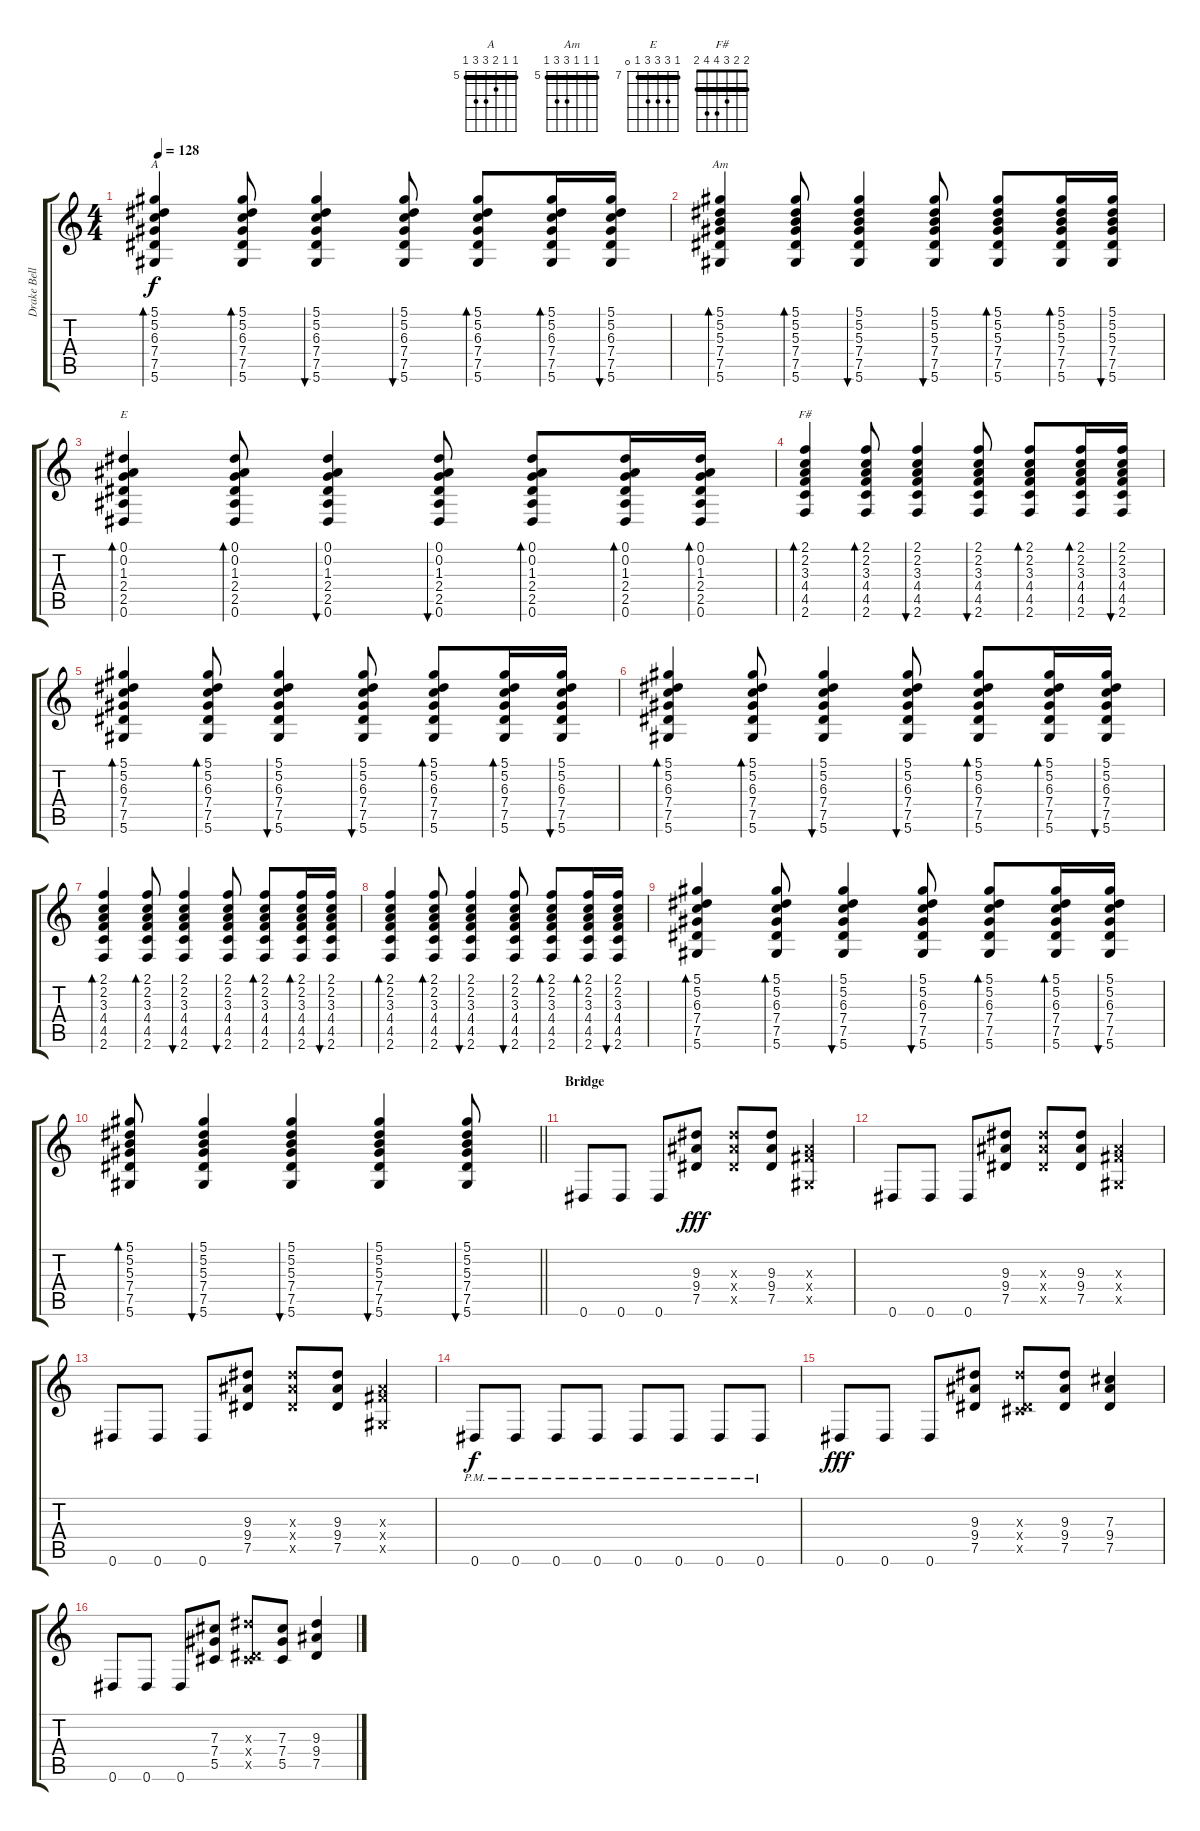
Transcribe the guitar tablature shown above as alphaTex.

\track ("Drake Bell" "Drake Bell") {instrument overdrivenguitar}
\staff {score tabs}
\tuning (Eb4 Bb3 Gb3 Db3 Ab2 Eb2) {hide}
\chord ("A" 5 5 6 7 7 5) {firstfret 5 barre 5}
\chord ("Am" 5 5 5 7 7 5) {firstfret 5 barre 5}
\chord ("E" 0 0 1 2 2 0)
\chord ("F#" 2 2 3 4 4 2) {barre 2}
\chord ("E" 7 9 9 9 7 0) {firstfret 7 barre 7}
\ts (4 4)
\tempo 128
\clef g2
\ks c
(5.1 5.2 6.3 7.4 7.5 5.6).4{bd 60 ch "A" dy f} (5.1 5.2 6.3 7.4 7.5 5.6).8{bd 60} (5.1 5.2 6.3 7.4 7.5 5.6).4{bu 60} (5.1 5.2 6.3 7.4 7.5 5.6).8{bu 60} (5.1 5.2 6.3 7.4 7.5 5.6).8{bd 60} (5.1 5.2 6.3 7.4 7.5 5.6).16{bd 60} (5.1 5.2 6.3 7.4 7.5 5.6).16{bu 60} |
(5.1 5.2 5.3 7.4 7.5 5.6).4{bd 60 ch "Am"} (5.1 5.2 5.3 7.4 7.5 5.6).8{bd 60} (5.1 5.2 5.3 7.4 7.5 5.6).4{bu 60} (5.1 5.2 5.3 7.4 7.5 5.6).8{bu 60} (5.1 5.2 5.3 7.4 7.5 5.6).8{bd 60} (5.1 5.2 5.3 7.4 7.5 5.6).16{bd 60} (5.1 5.2 5.3 7.4 7.5 5.6).16{bu 60} |
(0.1 0.2 1.3 2.4 2.5 0.6).4{bd 60 ch "E"} (0.1 0.2 1.3 2.4 2.5 0.6).8{bd 60} (0.1 0.2 1.3 2.4 2.5 0.6).4{bu 60} (0.1 0.2 1.3 2.4 2.5 0.6).8{bu 60} (0.1 0.2 1.3 2.4 2.5 0.6).8{bd 60} (0.1 0.2 1.3 2.4 2.5 0.6).16{bd 60} (0.1 0.2 1.3 2.4 2.5 0.6).16{bd 60} |
(2.1 2.2 3.3 4.4 4.5 2.6).4{bd 60 ch "F#"} (2.1 2.2 3.3 4.4 4.5 2.6).8{bd 60} (2.1 2.2 3.3 4.4 4.5 2.6).4{bu 60} (2.1 2.2 3.3 4.4 4.5 2.6).8{bu 60} (2.1 2.2 3.3 4.4 4.5 2.6).8{bd 60} (2.1 2.2 3.3 4.4 4.5 2.6).16{bd 60} (2.1 2.2 3.3 4.4 4.5 2.6).16{bu 60} |
(5.1 5.2 6.3 7.4 7.5 5.6).4{bd 60} (5.1 5.2 6.3 7.4 7.5 5.6).8{bd 60} (5.1 5.2 6.3 7.4 7.5 5.6).4{bu 60} (5.1 5.2 6.3 7.4 7.5 5.6).8{bu 60} (5.1 5.2 6.3 7.4 7.5 5.6).8{bd 60} (5.1 5.2 6.3 7.4 7.5 5.6).16{bd 60} (5.1 5.2 6.3 7.4 7.5 5.6).16{bu 60} |
(5.1 5.2 6.3 7.4 7.5 5.6).4{bd 60} (5.1 5.2 6.3 7.4 7.5 5.6).8{bd 60} (5.1 5.2 6.3 7.4 7.5 5.6).4{bu 60} (5.1 5.2 6.3 7.4 7.5 5.6).8{bu 60} (5.1 5.2 6.3 7.4 7.5 5.6).8{bd 60} (5.1 5.2 6.3 7.4 7.5 5.6).16{bd 60} (5.1 5.2 6.3 7.4 7.5 5.6).16{bu 60} |
(2.1 2.2 3.3 4.4 4.5 2.6).4{bd 60} (2.1 2.2 3.3 4.4 4.5 2.6).8{bd 60} (2.1 2.2 3.3 4.4 4.5 2.6).4{bu 60} (2.1 2.2 3.3 4.4 4.5 2.6).8{bu 60} (2.1 2.2 3.3 4.4 4.5 2.6).8{bd 60} (2.1 2.2 3.3 4.4 4.5 2.6).16{bd 60} (2.1 2.2 3.3 4.4 4.5 2.6).16{bu 60} |
(2.1 2.2 3.3 4.4 4.5 2.6).4{bd 60} (2.1 2.2 3.3 4.4 4.5 2.6).8{bd 60} (2.1 2.2 3.3 4.4 4.5 2.6).4{bu 60} (2.1 2.2 3.3 4.4 4.5 2.6).8{bu 60} (2.1 2.2 3.3 4.4 4.5 2.6).8{bd 60} (2.1 2.2 3.3 4.4 4.5 2.6).16{bd 60} (2.1 2.2 3.3 4.4 4.5 2.6).16{bu 60} |
(5.1 5.2 6.3 7.4 7.5 5.6).4{bd 60} (5.1 5.2 6.3 7.4 7.5 5.6).8{bd 60} (5.1 5.2 6.3 7.4 7.5 5.6).4{bu 60} (5.1 5.2 6.3 7.4 7.5 5.6).8{bu 60} (5.1 5.2 6.3 7.4 7.5 5.6).8{bd 60} (5.1 5.2 6.3 7.4 7.5 5.6).16{bd 60} (5.1 5.2 6.3 7.4 7.5 5.6).16{bu 60} |
\barLineRight lightlight
(5.1 5.2 5.3 7.4 7.5 5.6).8{bd 60} (5.1 5.2 5.3 7.4 7.5 5.6).4{bu 60} (5.1 5.2 5.3 7.4 7.5 5.6).4{bu 60} (5.1 5.2 5.3 7.4 7.5 5.6).4{bu 60} (5.1 5.2 5.3 7.4 7.5 5.6).8{bu 60} |
\section ("" "Bridge")
0.6.8{ch "E"} 0.6.8 0.6.8 (9.3 9.4 7.5).8{dy fff} (9.3{x} 9.4{x} 7.5{x}).8 (9.3 9.4 7.5).8 (0.3{x} 9.4{x} 0.5{x}).4 |
0.6.8 0.6.8 0.6.8 (9.3 9.4 7.5).8 (9.3{x} 9.4{x} 7.5{x}).8 (9.3 9.4 7.5).8 (0.3{x} 9.4{x} 0.5{x}).4 |
0.6.8 0.6.8 0.6.8 (9.3 9.4 7.5).8 (9.3{x} 9.4{x} 7.5{x}).8 (9.3 9.4 7.5).8 (0.3{x} 9.4{x} 0.5{x}).4 |
0.6{pm}.8{dy f} 0.6{pm}.8 0.6{pm}.8 0.6{pm}.8 0.6{pm}.8 0.6{pm}.8 0.6{pm}.8 0.6{pm}.8 |
0.6.8{dy fff} 0.6.8 0.6.8 (9.3 9.4 7.5).8 (9.3{x} 0.4{x} 7.5{x}).8 (9.3 9.4 7.5).8 (7.3 9.4 7.5).4 |
0.6.8 0.6.8 0.6.8 (7.3 7.4 5.5).8 (9.3{x} 0.4{x} 7.5{x}).8 (7.3 7.4 5.5).8 (9.3 9.4 7.5).4
